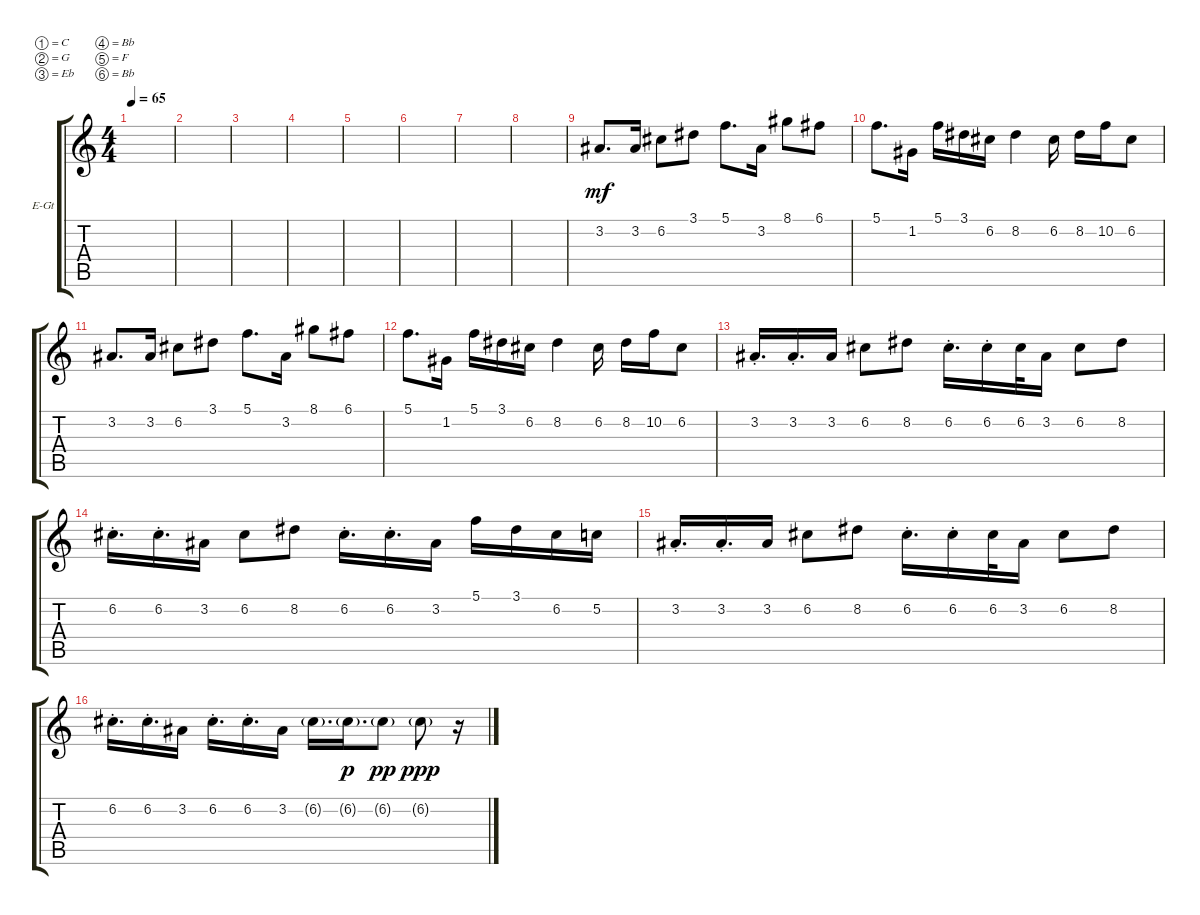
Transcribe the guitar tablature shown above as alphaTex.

\defaultSystemsLayout 4
\bracketExtendMode groupsimilarinstruments
\firstSystemTrackNameOrientation horizontal
\otherSystemsTrackNameOrientation horizontal
\track ("Electric Guitar" "E-Gt") {instrument overdrivenguitar}
\staff {score tabs}
\tuning (C4 G3 Eb3 Bb2 F2 Bb1)
\ts (4 4)
\tempo 65
\clef g2
\ks c
|
|
|
|
|
|
|
|
3.2.8{d dy mf} 3.2.16 6.2.8 3.1.8 5.1.8{d} 3.2.16 8.1.8 6.1.8 |
5.1.8{d} 1.2.16 5.1.16 3.1.16 6.2.16 8.2.4 6.2.16 8.2.16 10.2.16 6.2.8 |
3.2.8{d} 3.2.16 6.2.8 3.1.8 5.1.8{d} 3.2.16 8.1.8 6.1.8 |
5.1.8{d} 1.2.16 5.1.16 3.1.16 6.2.16 8.2.4 6.2.16 8.2.16 10.2.16 6.2.8 |
3.2{st}.16{d} 3.2{st}.16{d} 3.2.16 6.2.8 8.2.8 6.2{st}.16{d} 6.2{st}.16 6.2.32 3.2.16 6.2.8 8.2.8 |
6.2{st}.16{d} 6.2{st}.16{d} 3.2.16 6.2.8 8.2.8 6.2{st}.16{d} 6.2{st}.16{d} 3.2.16 5.1.16 3.1.16 6.2.16 5.2.16 |
3.2{st}.16{d} 3.2{st}.16{d} 3.2.16 6.2.8 8.2.8 6.2{st}.16{d} 6.2{st}.16 6.2.32 3.2.16 6.2.8 8.2.8 |
6.2{st}.16{d} 6.2{st}.16{d} 3.2.16 6.2{st}.16{d} 6.2{st}.16{d} 3.2.16 6.2{g}.16{d} 6.2{g}.16{d dy p} 6.2{g}.8{dy pp} 6.2{g}.8{dy ppp} r.16
